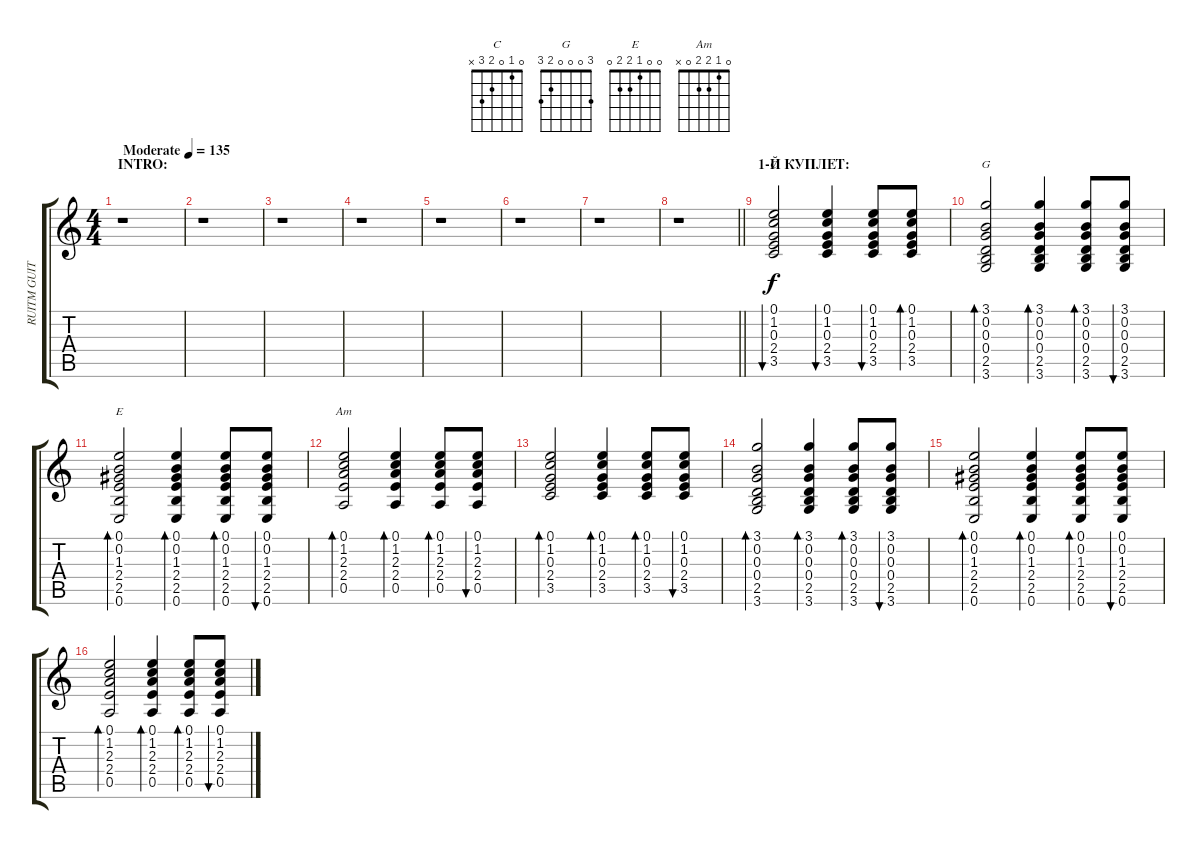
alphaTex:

\track ("RUITM GUITAR" "RUITM GUIT") {instrument acousticguitarsteel}
\staff {score tabs}
\tuning (E4 B3 G3 D3 A2 E2) {hide}
\chord ("C" 0 1 0 2 3 x)
\chord ("G" 3 0 0 0 2 3)
\chord ("E" 0 0 1 2 2 0)
\chord ("Am" 0 1 2 2 0 x)
\ts (4 4)
\section ("" "INTRO:")
\tempo (135 "Moderate")
\clef g2
\ks c
r.1{dy f instrument acousticguitarsteel} |
r.1 |
r.1 |
r.1 |
r.1 |
r.1 |
r.1 |
\barLineRight lightlight
r.1 |
\section ("" "1-Й КУПЛЕТ:")
(0.1 1.2 0.3 2.4 3.5).2{bu 60 ch "C"} (0.1 1.2 0.3 2.4 3.5).4{bu 60} (0.1 1.2 0.3 2.4 3.5).8{bu 60} (0.1 1.2 0.3 2.4 3.5).8{bd 60} |
(3.1 0.2 0.3 0.4 2.5 3.6).2{bd 60 ch "G"} (3.1 0.2 0.3 0.4 2.5 3.6).4{bd 60} (3.1 0.2 0.3 0.4 2.5 3.6).8{bd 60} (3.1 0.2 0.3 0.4 2.5 3.6).8{bu 60} |
(0.1 0.2 1.3 2.4 2.5 0.6).2{bd 60 ch "E"} (0.1 0.2 1.3 2.4 2.5 0.6).4{bd 60} (0.1 0.2 1.3 2.4 2.5 0.6).8{bd 60} (0.1 0.2 1.3 2.4 2.5 0.6).8{bu 60} |
(0.1 1.2 2.3 2.4 0.5).2{bd 60 ch "Am"} (0.1 1.2 2.3 2.4 0.5).4{bd 60} (0.1 1.2 2.3 2.4 0.5).8{bd 60} (0.1 1.2 2.3 2.4 0.5).8{bu 60} |
(0.1 1.2 0.3 2.4 3.5).2{bd 60} (0.1 1.2 0.3 2.4 3.5).4{bd 60} (0.1 1.2 0.3 2.4 3.5).8{bd 60} (0.1 1.2 0.3 2.4 3.5).8{bu 60} |
(3.1 0.2 0.3 0.4 2.5 3.6).2{bd 60} (3.1 0.2 0.3 0.4 2.5 3.6).4{bd 60} (3.1 0.2 0.3 0.4 2.5 3.6).8{bd 60} (3.1 0.2 0.3 0.4 2.5 3.6).8{bu 60} |
(0.1 0.2 1.3 2.4 2.5 0.6).2{bd 60} (0.1 0.2 1.3 2.4 2.5 0.6).4{bd 60} (0.1 0.2 1.3 2.4 2.5 0.6).8{bd 60} (0.1 0.2 1.3 2.4 2.5 0.6).8{bu 60} |
(0.1 1.2 2.3 2.4 0.5).2{bd 60} (0.1 1.2 2.3 2.4 0.5).4{bd 60} (0.1 1.2 2.3 2.4 0.5).8{bd 60} (0.1 1.2 2.3 2.4 0.5).8{bu 60}
